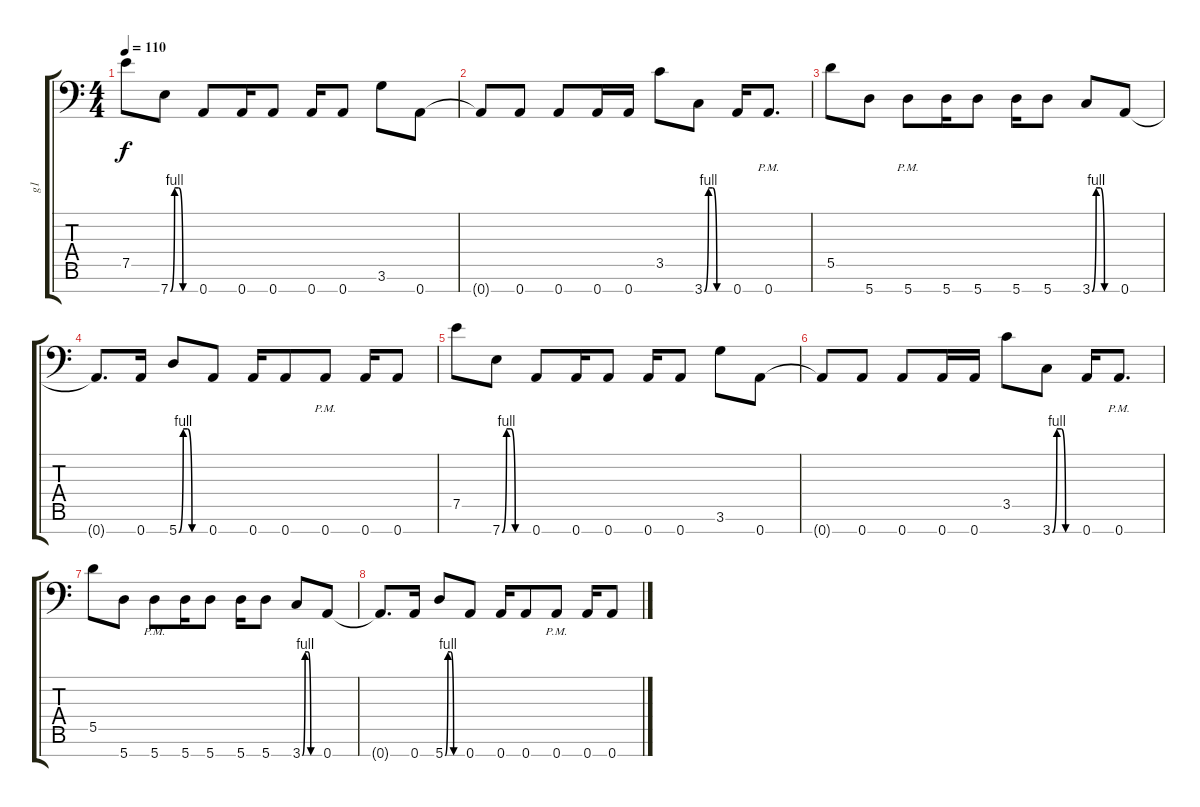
\track ("g1" "g1") {instrument overdrivenguitar}
\staff {score tabs}
\tuning (E4 B3 G3 D3 A2 E2 A1) {hide}
\ts (4 4)
\tempo 110
\clef f4
\ks c
7.5.8{dy f} 7.7{be (custom 0 0 10 4 20 4 30 0 60 0)}.8 0.7.8 0.7.16 0.7.8 0.7.16 0.7.8 3.6.8 0.7.8 |
0.7{t}.8 0.7.8 0.7.8 0.7.16 0.7.16 3.5.8 3.7{be (custom 0 0 10 4 20 4 30 0 60 0)}.8 0.7.16 0.7{pm}.8{d} |
5.5.8 5.7.8 5.7{pm}.8 5.7.16 5.7.8 5.7.16 5.7.8 3.7{be (custom 0 0 10 4 20 4 30 0 60 0)}.8 0.7.8 |
0.7{t}.8{d} 0.7.16 5.7{be (custom 0 0 10 4 20 4 30 0 60 0)}.8 0.7.8 0.7.16 0.7.8 0.7{pm}.8 0.7.16 0.7.8 |
7.5.8 7.7{be (custom 0 0 10 4 20 4 30 0 60 0)}.8 0.7.8 0.7.16 0.7.8 0.7.16 0.7.8 3.6.8 0.7.8 |
0.7{t}.8 0.7.8 0.7.8 0.7.16 0.7.16 3.5.8 3.7{be (custom 0 0 10 4 20 4 30 0 60 0)}.8 0.7.16 0.7{pm}.8{d} |
5.5.8 5.7.8 5.7{pm}.8 5.7.16 5.7.8 5.7.16 5.7.8 3.7{be (custom 0 0 10 4 20 4 30 0 60 0)}.8 0.7.8 |
0.7{t}.8{d} 0.7.16 5.7{be (custom 0 0 10 4 20 4 30 0 60 0)}.8 0.7.8 0.7.16 0.7.8 0.7{pm}.8 0.7.16 0.7.8
